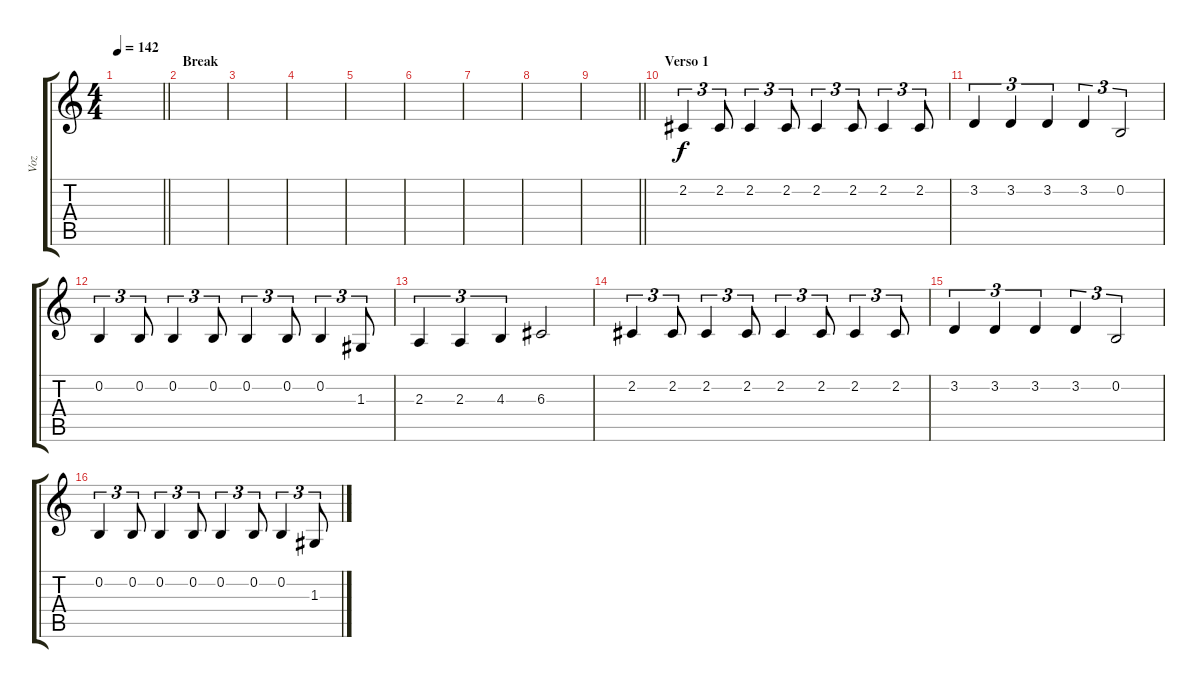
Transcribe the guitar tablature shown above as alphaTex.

\track ("Voz" "Voz") {instrument pad4choir}
\staff {score tabs}
\tuning (E4 B3 G3 D3 A2 E2) {hide}
\ts (4 4)
\tempo 142
\clef g2
\barLineRight lightlight
\ks c
|
\section ("" "Break")
|
|
|
|
|
|
|
\barLineRight lightlight
|
\section ("" "Verso 1")
2.2.4{tu (3 2)} 2.2.8{tu (3 2)} 2.2.4{tu (3 2)} 2.2.8{tu (3 2)} 2.2.4{tu (3 2)} 2.2.8{tu (3 2)} 2.2.4{tu (3 2)} 2.2.8{tu (3 2)} |
3.2.4{tu (3 2)} 3.2.4{tu (3 2)} 3.2.4{tu (3 2)} 3.2.4{tu (3 2)} 0.2.2{tu (3 2)} |
0.2.4{tu (3 2)} 0.2.8{tu (3 2)} 0.2.4{tu (3 2)} 0.2.8{tu (3 2)} 0.2.4{tu (3 2)} 0.2.8{tu (3 2)} 0.2.4{tu (3 2)} 1.3.8{tu (3 2)} |
2.3.4{tu (3 2)} 2.3.4{tu (3 2)} 4.3.4{tu (3 2)} 6.3.2 |
2.2.4{tu (3 2)} 2.2.8{tu (3 2)} 2.2.4{tu (3 2)} 2.2.8{tu (3 2)} 2.2.4{tu (3 2)} 2.2.8{tu (3 2)} 2.2.4{tu (3 2)} 2.2.8{tu (3 2)} |
3.2.4{tu (3 2)} 3.2.4{tu (3 2)} 3.2.4{tu (3 2)} 3.2.4{tu (3 2)} 0.2.2{tu (3 2)} |
0.2.4{tu (3 2)} 0.2.8{tu (3 2)} 0.2.4{tu (3 2)} 0.2.8{tu (3 2)} 0.2.4{tu (3 2)} 0.2.8{tu (3 2)} 0.2.4{tu (3 2)} 1.3.8{tu (3 2)}
